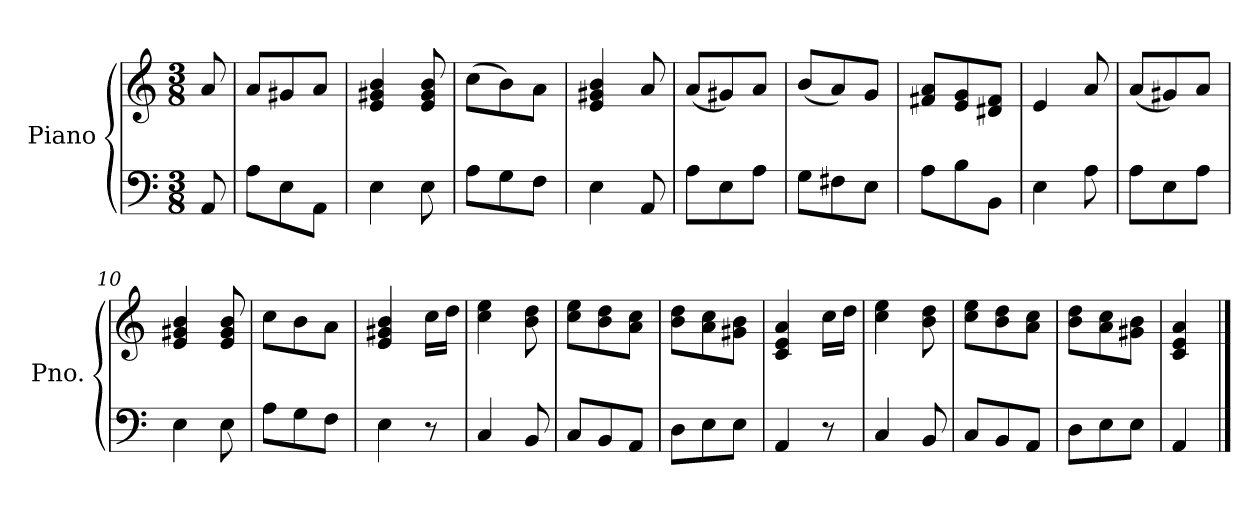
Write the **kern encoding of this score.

**kern	**kern
*part1	*part1
*staff2	*staff1
*I"Piano	*
*I'Pno.	*
*clefF4	*clefG2
*k[]	*k[]
*M3/8	*M3/8
=	=
8AA/	8a/
=1	=1
8A\L	8a/L
8E\	8g#X/
8AA\J	8a/J
=2	=2
4E\	4e/ 4g#X/ 4b/
8E\	8e/ 8g#/ 8b/
=3	=3
8A\L	(8cc\L
8G\	8b\)
8F\J	8a\J
=4	=4
4E\	4e/ 4g#X/ 4b/
8AA/	8a/
=5	=5
8A\L	(8a/L
8E\	8g#X/)
8A\J	8a/J
=6	=6
8G\L	(8b/L
8F#X\	8a/)
8E\J	8g/J
=7	=7
8A\L	8f#X/ 8a/L
8B\	8e/ 8g/
8BB\J	8d#X/ 8f#/J
=8	=8
4E\	4e/
8A\	8a/
=9	=9
8A\L	(8a/L
8E\	8g#X/)
8A\J	8a/J
!!LO:LB:g=z
=10	=10
4E\	4e/ 4g#X/ 4b/
8E\	8e/ 8g#/ 8b/
=11	=11
8A\L	8cc\L
8G\	8b\
8F\J	8a\J
=12	=12
4E\	4e/ 4g#X/ 4b/
8r	16cc\LL
.	16dd\JJ
=13	=13
4C/	4cc\ 4ee\
8BB/	8b\ 8dd\
=14	=14
8C/L	8cc\ 8ee\L
8BB/	8b\ 8dd\
8AA/J	8a\ 8cc\J
=15	=15
8D\L	8b\ 8dd\L
8E\	8a\ 8cc\
8E\J	8g#X\ 8b\J
=16	=16
4AA/	4c/ 4e/ 4a/
8r	16cc\LL
.	16dd\JJ
=17	=17
4C/	4cc\ 4ee\
8BB/	8b\ 8dd\
=18	=18
8C/L	8cc\ 8ee\L
8BB/	8b\ 8dd\
8AA/J	8a\ 8cc\J
=19	=19
8D\L	8b\ 8dd\L
8E\	8a\ 8cc\
8E\J	8g#X\ 8b\J
=20	=20
4AA/	4c/ 4e/ 4a/
==	==
*-	*-
